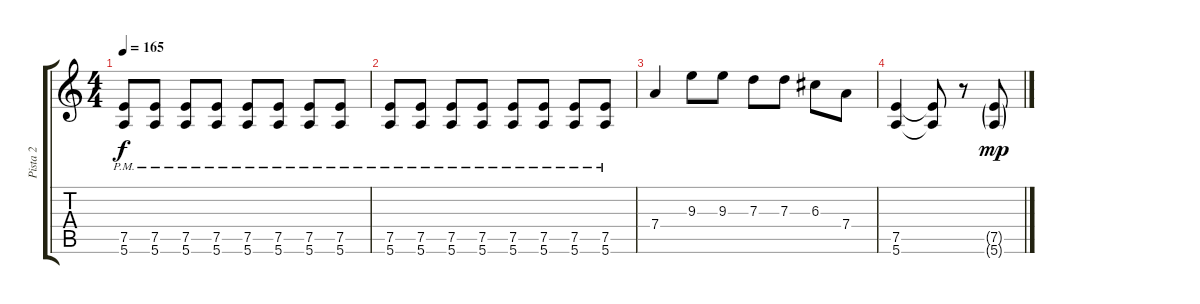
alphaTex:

\track ("Pista 2" "Pista 2") {instrument distortionguitar}
\staff {score tabs}
\tuning (E4 B3 G3 D3 A2 E2) {hide}
\ts (4 4)
\tempo 165
\clef g2
\ks c
(7.5{pm} 5.6{pm}).8{dy f} (7.5{pm} 5.6{pm}).8 (7.5{pm} 5.6{pm}).8 (7.5{pm} 5.6{pm}).8 (7.5{pm} 5.6{pm}).8 (7.5{pm} 5.6{pm}).8 (7.5{pm} 5.6{pm}).8 (7.5{pm} 5.6{pm}).8 |
(7.5{pm} 5.6{pm}).8 (7.5{pm} 5.6{pm}).8 (7.5{pm} 5.6{pm}).8 (7.5{pm} 5.6{pm}).8 (7.5{pm} 5.6{pm}).8 (7.5{pm} 5.6{pm}).8 (7.5{pm} 5.6{pm}).8 (7.5{pm} 5.6{pm}).8 |
7.4.4 9.3.8 9.3.8 7.3.8 7.3.8 6.3.8 7.4.8 |
(7.5 5.6).4 (7.5{t} 5.6{t}).8 r.8 (7.5{g} 5.6{g}).8{dy mp}
